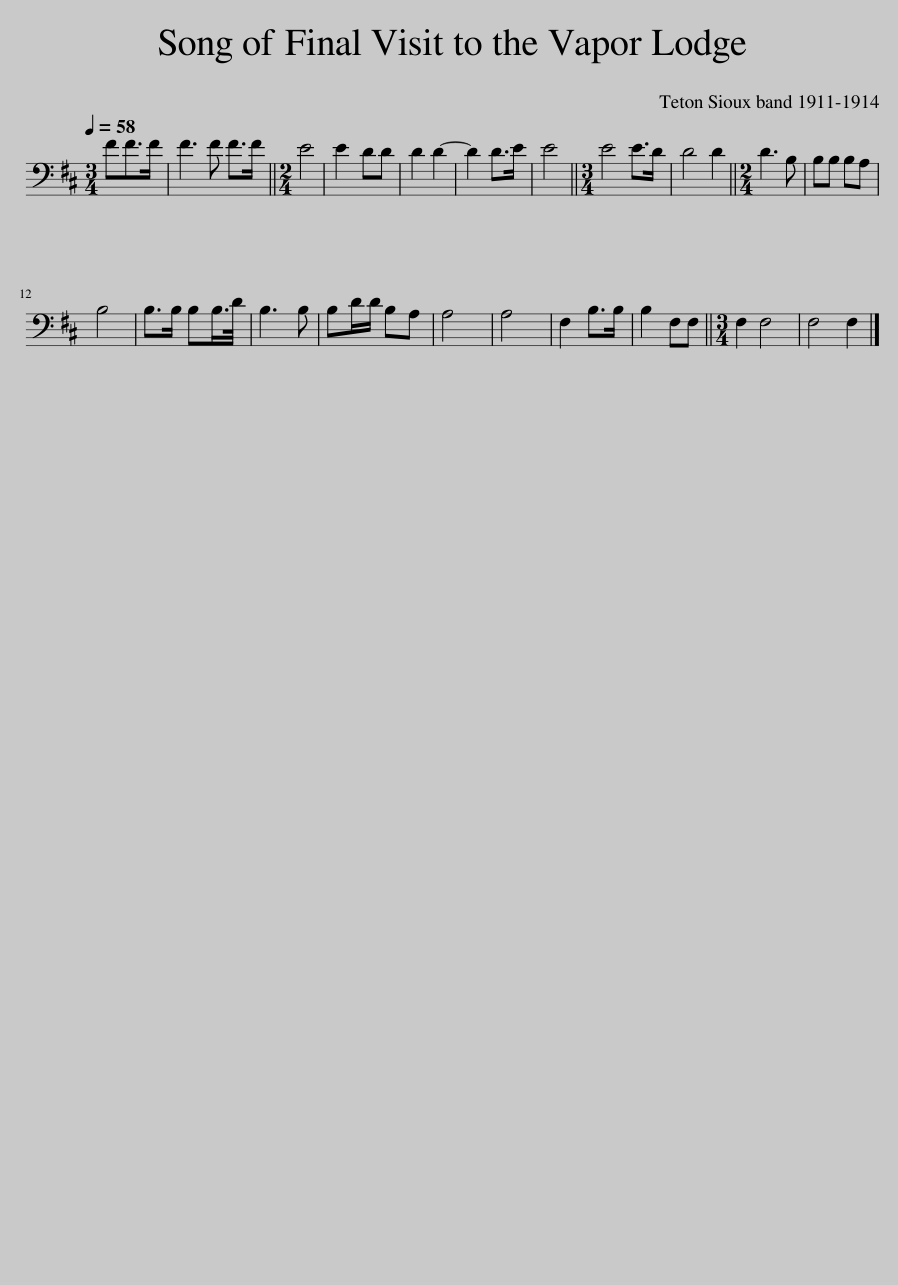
X:1
L:1/8
Q:1/4=58
M:3/4
I:linebreak $
K:D
V:1 bass
V:1
 FF>F | F3 F F>F ||[M:2/4] E4 | E2 DD | D2 D2- | %5
 D2 D>E | E4 ||[M:3/4] E4 E>D | D4 D2 ||[M:2/4] D3 B, | %10
 B,B, B,A, |$ B,4 | B,>B, B,B,/>D/ | B,3 B, | B,D/D/ B,A, | %15
 A,4 | A,4 | F,2 B,>B, | B,2 F,F, ||[M:3/4] F,2 F,4 | %20
 F,4 F,2 |] %21
